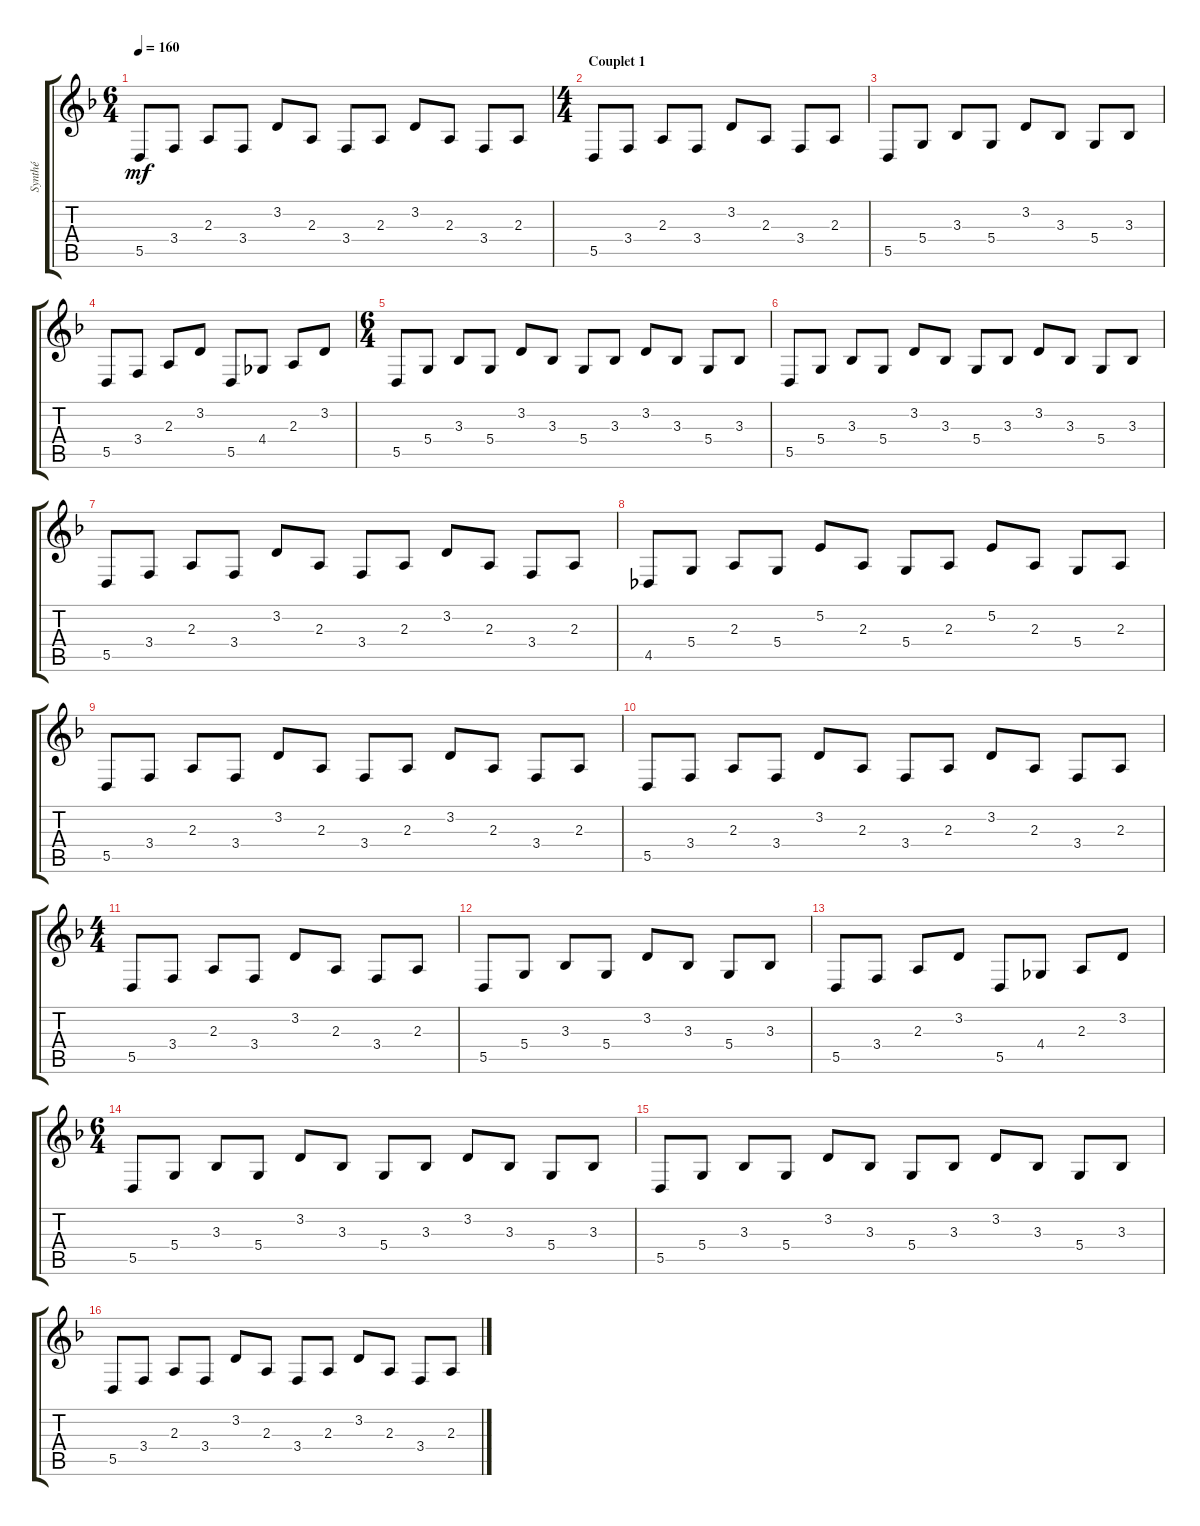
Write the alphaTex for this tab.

\track ("Synthé " "Synthé ") {instrument electricpiano1}
\staff {score tabs}
\tuning (E4 B3 G3 D3 A2 D2) {hide}
\ts (6 4)
\tempo 160
\clef g2
\ks f
5.5.8{dy mf} 3.4.8 2.3.8 3.4.8 3.2.8 2.3.8 3.4.8 2.3.8 3.2.8 2.3.8 3.4.8 2.3.8 |
\ts (4 4)
\section ("" "Couplet 1")
5.5.8 3.4.8 2.3.8 3.4.8 3.2.8 2.3.8 3.4.8 2.3.8 |
5.5.8 5.4.8 3.3.8 5.4.8 3.2.8 3.3.8 5.4.8 3.3.8 |
5.5.8 3.4.8 2.3.8 3.2.8 5.5.8 4.4.8 2.3.8 3.2.8 |
\ts (6 4)
5.5.8 5.4.8 3.3.8 5.4.8 3.2.8 3.3.8 5.4.8 3.3.8 3.2.8 3.3.8 5.4.8 3.3.8 |
5.5.8 5.4.8 3.3.8 5.4.8 3.2.8 3.3.8 5.4.8 3.3.8 3.2.8 3.3.8 5.4.8 3.3.8 |
5.5.8 3.4.8 2.3.8 3.4.8 3.2.8 2.3.8 3.4.8 2.3.8 3.2.8 2.3.8 3.4.8 2.3.8 |
4.5.8 5.4.8 2.3.8 5.4.8 5.2.8 2.3.8 5.4.8 2.3.8 5.2.8 2.3.8 5.4.8 2.3.8 |
5.5.8 3.4.8 2.3.8 3.4.8 3.2.8 2.3.8 3.4.8 2.3.8 3.2.8 2.3.8 3.4.8 2.3.8 |
5.5.8 3.4.8 2.3.8 3.4.8 3.2.8 2.3.8 3.4.8 2.3.8 3.2.8 2.3.8 3.4.8 2.3.8 |
\ts (4 4)
5.5.8 3.4.8 2.3.8 3.4.8 3.2.8 2.3.8 3.4.8 2.3.8 |
5.5.8 5.4.8 3.3.8 5.4.8 3.2.8 3.3.8 5.4.8 3.3.8 |
5.5.8 3.4.8 2.3.8 3.2.8 5.5.8 4.4.8 2.3.8 3.2.8 |
\ts (6 4)
5.5.8 5.4.8 3.3.8 5.4.8 3.2.8 3.3.8 5.4.8 3.3.8 3.2.8 3.3.8 5.4.8 3.3.8 |
5.5.8 5.4.8 3.3.8 5.4.8 3.2.8 3.3.8 5.4.8 3.3.8 3.2.8 3.3.8 5.4.8 3.3.8 |
5.5.8 3.4.8 2.3.8 3.4.8 3.2.8 2.3.8 3.4.8 2.3.8 3.2.8 2.3.8 3.4.8 2.3.8
